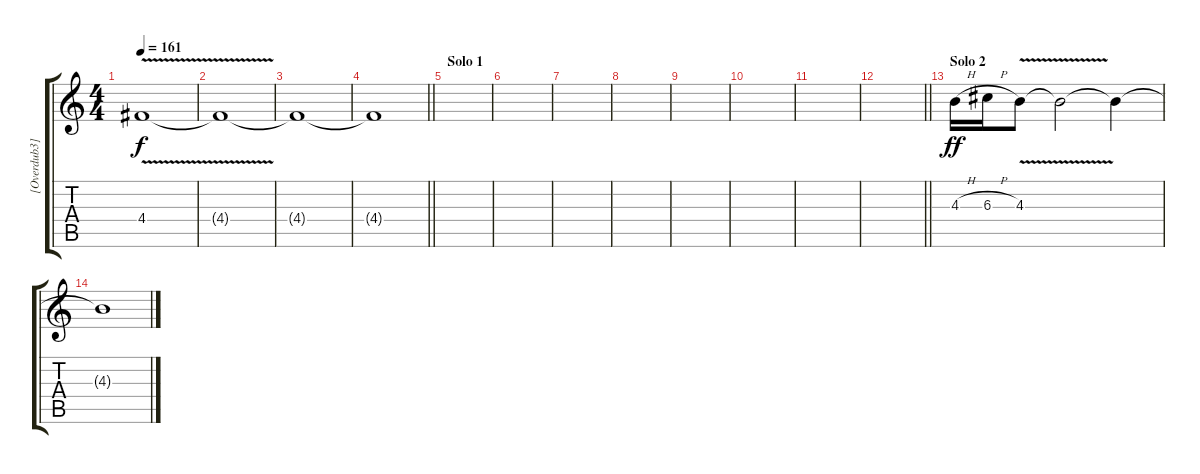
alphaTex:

\track ("[Overdub3]" "[Overdub3]") {instrument distortionguitar}
\staff {score tabs}
\tuning (E4 B3 G3 D3 A2 E2) {hide}
\ts (4 4)
\tempo 161
\clef g2
\ks c
4.4{v}.1{dy f} |
4.4{t}.1 |
4.4{t}.1 |
\barLineRight lightlight
4.4{t}.1 |
\section ("" "Solo 1")
|
|
|
|
|
|
|
\barLineRight lightlight
|
\section ("" "Solo 2")
4.3{h}.16{dy ff volume 0 balance 8} 6.3{h}.16 4.3{v}.8 4.3{t}.2 4.3{t}.4{volume 15} |
4.3{t}.1
